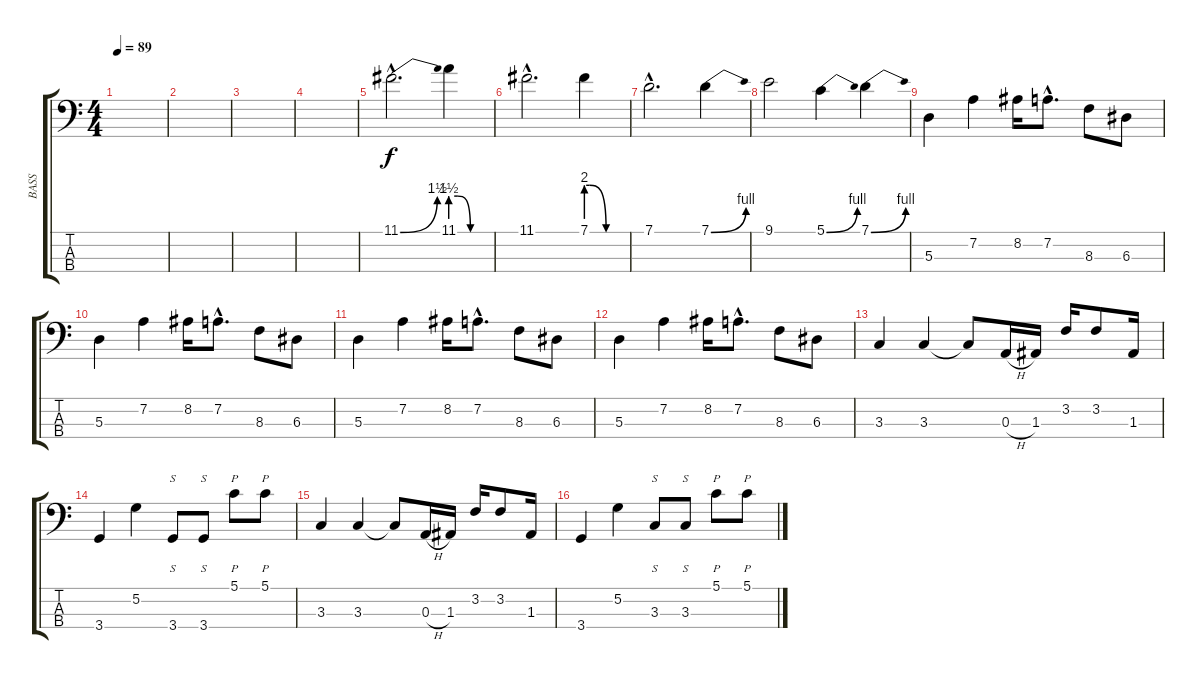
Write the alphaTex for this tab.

\track ("BASS" "BASS") {instrument electricbassfinger}
\staff {score tabs}
\tuning (G2 D2 A1 E1) {hide}
\ts (4 4)
\tempo 89
\clef f4
\ks c
|
|
|
|
11.1{be (bend 0 0 60 6) hac}.2{d} 11.1{be (custom 0 6 11 6 30 0 60 0)}.4 |
11.1{hac}.2{d} 7.1{be (custom 0 8 5 8 30 0 60 0)}.4 |
7.1{hac}.2{d} 7.1{be (bend 0 0 60 4)}.4 |
9.1.2 5.1{be (bend 0 0 60 4)}.4 7.1{be (bend 0 0 60 4)}.4 |
5.3.4 7.2.4 8.2.16 7.2{hac}.8{d} 8.3.8 6.3.8 |
5.3.4 7.2.4 8.2.16 7.2{hac}.8{d} 8.3.8 6.3.8 |
5.3.4 7.2.4 8.2.16 7.2{hac}.8{d} 8.3.8 6.3.8 |
5.3.4 7.2.4 8.2.16 7.2{hac}.8{d} 8.3.8 6.3.8 |
3.3.4 3.3.4 3.3{t}.8 0.3{h}.16 1.3.16 3.2.16 3.2.8 1.3.16 |
3.4.4 5.2.4 3.4.8{s} 3.4.8{s} 5.1.8{p} 5.1.8{p} |
3.3.4 3.3.4 3.3{t}.8 0.3{h}.16 1.3.16 3.2.16 3.2.8 1.3.16 |
3.4.4 5.2.4 3.3.8{s} 3.3.8{s} 5.1.8{p} 5.1.8{p}
